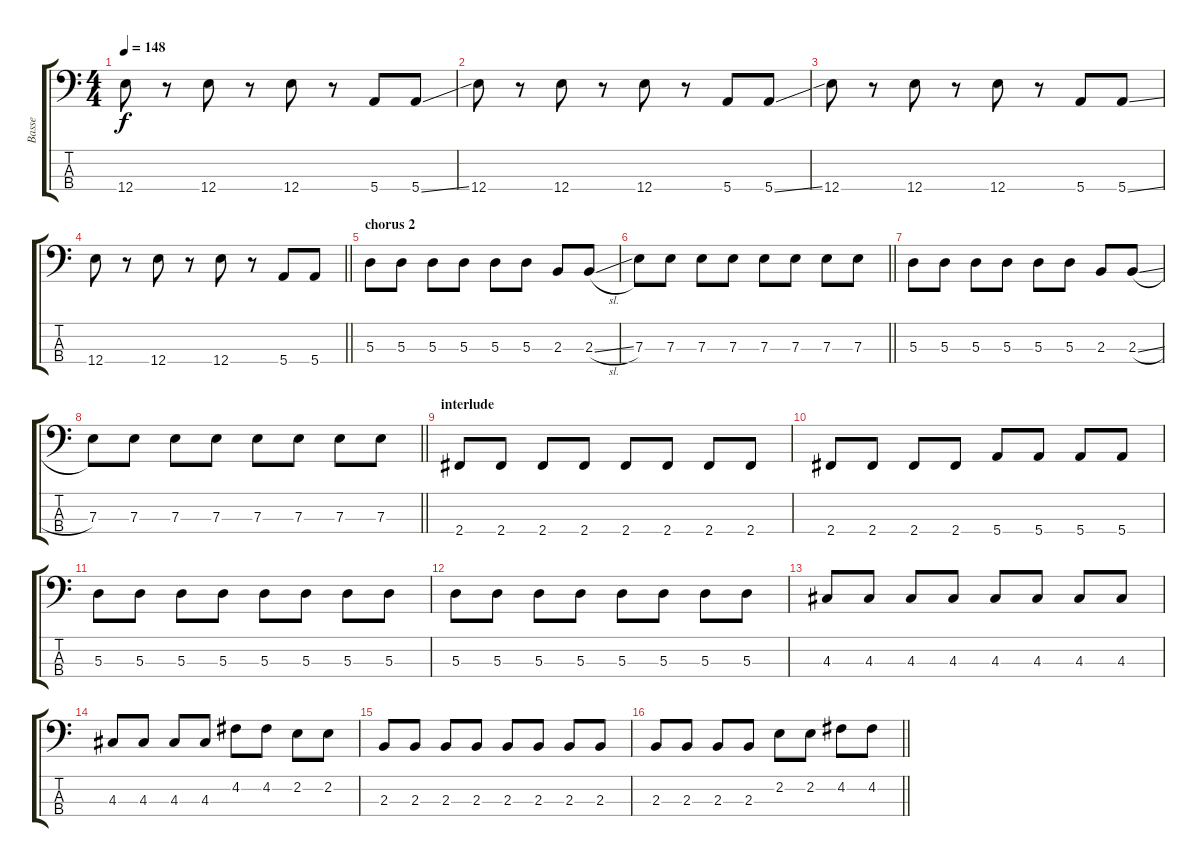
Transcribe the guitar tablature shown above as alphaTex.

\track ("Basse" "Basse") {instrument electricbassfinger}
\staff {score tabs}
\tuning (G2 D2 A1 E1) {hide}
\ts (4 4)
\tempo 148
\clef f4
\ks c
12.4.8{dy f} r.8 12.4.8 r.8 12.4.8 r.8 5.4.8 5.4{ss}.8 |
12.4.8 r.8 12.4.8 r.8 12.4.8 r.8 5.4.8 5.4{ss}.8 |
12.4.8 r.8 12.4.8 r.8 12.4.8 r.8 5.4.8 5.4{ss}.8 |
\barLineRight lightlight
12.4.8 r.8 12.4.8 r.8 12.4.8 r.8 5.4.8 5.4.8 |
\section ("" "chorus 2")
5.3.8 5.3.8 5.3.8 5.3.8 5.3.8 5.3.8 2.3.8 2.3{sl}.8 |
\barLineRight lightlight
7.3.8 7.3.8 7.3.8 7.3.8 7.3.8 7.3.8 7.3.8 7.3.8 |
5.3.8 5.3.8 5.3.8 5.3.8 5.3.8 5.3.8 2.3.8 2.3{sl}.8 |
\barLineRight lightlight
7.3.8 7.3.8 7.3.8 7.3.8 7.3.8 7.3.8 7.3.8 7.3.8 |
\section ("" "interlude")
2.4.8 2.4.8 2.4.8 2.4.8 2.4.8 2.4.8 2.4.8 2.4.8 |
2.4.8 2.4.8 2.4.8 2.4.8 5.4.8 5.4.8 5.4.8 5.4.8 |
5.3.8 5.3.8 5.3.8 5.3.8 5.3.8 5.3.8 5.3.8 5.3.8 |
5.3.8 5.3.8 5.3.8 5.3.8 5.3.8 5.3.8 5.3.8 5.3.8 |
4.3.8 4.3.8 4.3.8 4.3.8 4.3.8 4.3.8 4.3.8 4.3.8 |
4.3.8 4.3.8 4.3.8 4.3.8 4.2.8 4.2.8 2.2.8 2.2.8 |
2.3.8 2.3.8 2.3.8 2.3.8 2.3.8 2.3.8 2.3.8 2.3.8 |
\barLineRight lightlight
2.3.8 2.3.8 2.3.8 2.3.8 2.2.8 2.2.8 4.2.8 4.2.8
